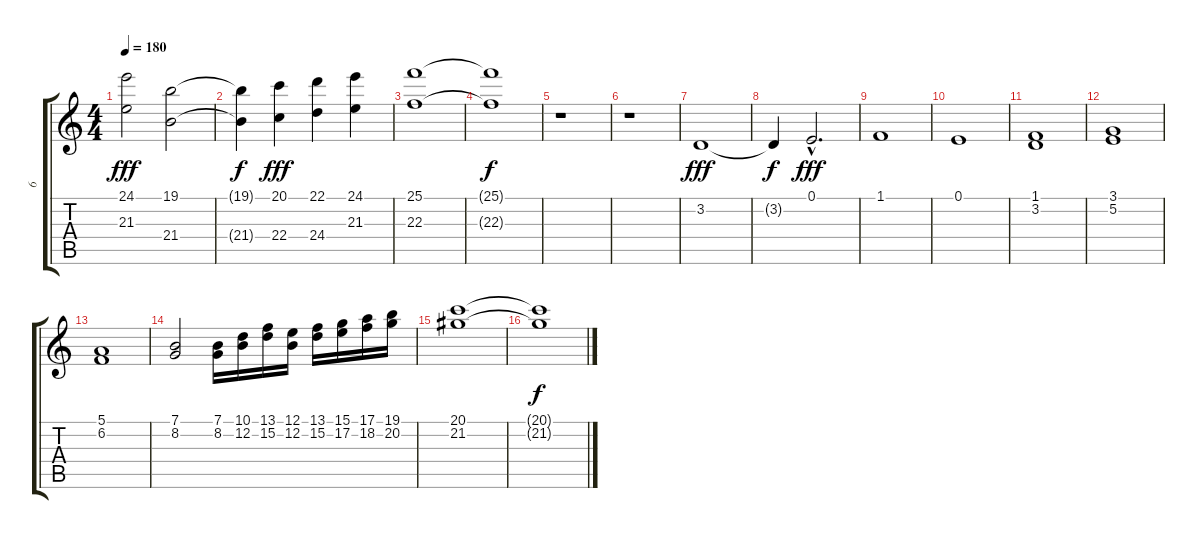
\track ("6" "6") {instrument stringensemble1}
\staff {score tabs}
\tuning (E4 B3 G3 D3 A2 E2) {hide}
\ts (4 4)
\tempo 180
\clef g2
\ks c
(24.1 21.3).2{dy fff} (19.1 21.4).2 |
(19.1{t} 21.4{t}).4{dy f} (20.1 22.4).4{dy fff} (22.1 24.4).4 (24.1 21.3).4 |
(25.1 22.3).1 |
(25.1{t} 22.3{t}).1{dy f} |
r.1 |
r.1 |
3.2.1{dy fff} |
3.2{t}.4{dy f} 0.1{hac}.2{d dy fff} |
1.1.1 |
0.1.1 |
(1.1 3.2).1 |
(3.1 5.2).1 |
(5.1 6.2).1 |
(7.1 8.2).2 (7.1 8.2).16 (10.1 12.2).16 (13.1 15.2).16 (12.1 12.2).16 (13.1 15.2).16 (15.1 17.2).16 (17.1 18.2).16 (19.1 20.2).16 |
(20.1 21.2).1 |
(20.1{t} 21.2{t}).1{dy f}
